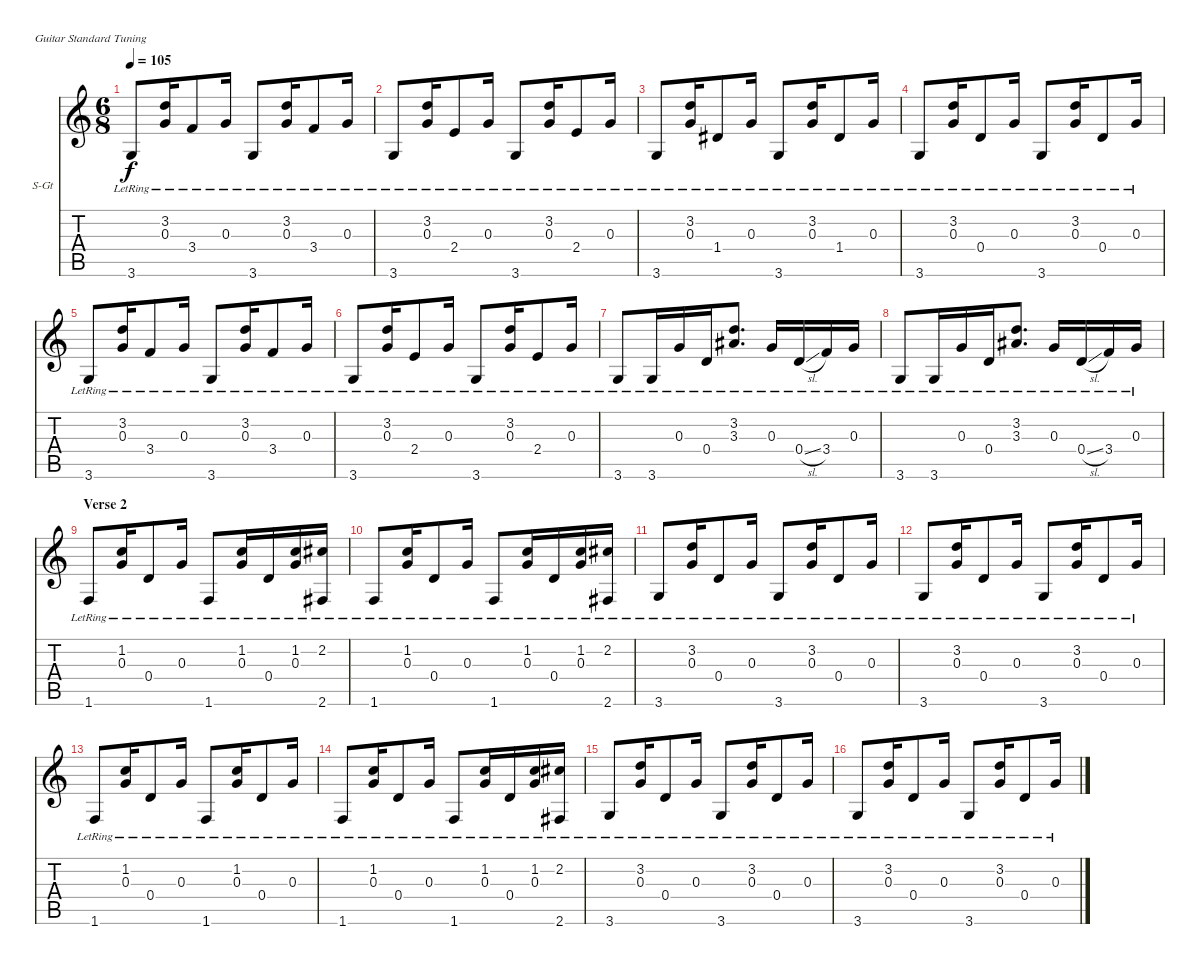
\defaultSystemsLayout 4
\bracketExtendMode nobrackets
\firstSystemTrackNameOrientation horizontal
\otherSystemsTrackNameOrientation horizontal
\track ("Steel Guitar" "S-Gt") {instrument acousticguitarsteel}
\staff {score tabs}
\tuning (E4 B3 G3 D3 A2 E2)
\ts (6 8)
\tempo 105
\clef g2
\scale
0.333333
\ks c
3.6{lr}.8{dy f} (3.2{lr} 0.3{lr}).16 3.4{lr}.8 0.3{lr}.16 3.6{lr}.8 (3.2{lr} 0.3{lr}).16 3.4{lr}.8 0.3{lr}.16 |
\scale
0.333333 3.6{lr}.8 (3.2{lr} 0.3{lr}).16 2.4{lr}.8 0.3{lr}.16 3.6{lr}.8 (3.2{lr} 0.3{lr}).16 2.4{lr}.8 0.3{lr}.16 |
\scale
0.333333 3.6{lr}.8 (3.2{lr} 0.3{lr}).16 1.4{lr}.8 0.3{lr}.16 3.6{lr}.8 (3.2{lr} 0.3{lr}).16 1.4{lr}.8 0.3{lr}.16 |
\scale
0.333333 3.6{lr}.8 (3.2{lr} 0.3{lr}).16 0.4{lr}.8 0.3{lr}.16 3.6{lr}.8 (3.2{lr} 0.3{lr}).16 0.4{lr}.8 0.3{lr}.16 |
\scale
0.333333 3.6{lr}.8 (3.2{lr} 0.3{lr}).16 3.4{lr}.8 0.3{lr}.16 3.6{lr}.8 (3.2{lr} 0.3{lr}).16 3.4{lr}.8 0.3{lr}.16 |
\scale
0.333333 3.6{lr}.8 (3.2{lr} 0.3{lr}).16 2.4{lr}.8 0.3{lr}.16 3.6{lr}.8 (3.2{lr} 0.3{lr}).16 2.4{lr}.8 0.3{lr}.16 |
\scale
0.333333 3.6{lr}.8 3.6{lr}.16 0.3{lr}.16 0.4{lr}.16 (3.2{lr} 3.3{lr}).8{d} 0.3{lr}.16 0.4{sl lr}.16 3.4{lr}.16 0.3{lr}.16 |
\scale
0.333333 3.6{lr}.8 3.6{lr}.16 0.3{lr}.16 0.4{lr}.16 (3.2{lr} 3.3{lr}).8{d} 0.3{lr}.16 0.4{sl lr}.16 3.4{lr}.16 0.3{lr}.16 |
\section ("" "Verse 2")
\scale
0.333333 1.6{lr}.8 (1.2{lr} 0.3{lr}).16 0.4{lr}.8 0.3{lr}.16 1.6{lr}.8 (1.2{lr} 0.3{lr}).16 0.4{lr}.16 (0.3{lr} 1.2{lr}).16 (2.6{lr} 2.2{lr}).16 |
\scale
0.333333 1.6{lr}.8 (1.2{lr} 0.3{lr}).16 0.4{lr}.8 0.3{lr}.16 1.6{lr}.8 (1.2{lr} 0.3{lr}).16 0.4{lr}.16 (0.3{lr} 1.2{lr}).16 (2.6{lr} 2.2{lr}).16 |
\scale
0.333333 3.6{lr}.8 (3.2{lr} 0.3{lr}).16 0.4{lr}.8 0.3{lr}.16 3.6{lr}.8 (3.2{lr} 0.3{lr}).16 0.4{lr}.8 0.3{lr}.16 |
\scale
0.333333 3.6{lr}.8 (3.2{lr} 0.3{lr}).16 0.4{lr}.8 0.3{lr}.16 3.6{lr}.8 (3.2{lr} 0.3{lr}).16 0.4{lr}.8 0.3{lr}.16 |
\scale
0.333333 1.6{lr}.8 (1.2{lr} 0.3{lr}).16 0.4{lr}.8 0.3{lr}.16 1.6{lr}.8 (1.2{lr} 0.3{lr}).16 0.4{lr}.8 0.3{lr}.16 |
\scale
0.333333 1.6{lr}.8 (1.2{lr} 0.3{lr}).16 0.4{lr}.8 0.3{lr}.16 1.6{lr}.8 (1.2{lr} 0.3{lr}).16 0.4{lr}.16 (0.3{lr} 1.2{lr}).16 (2.6{lr} 2.2{lr}).16 |
\scale
0.333333 3.6{lr}.8 (3.2{lr} 0.3{lr}).16 0.4{lr}.8 0.3{lr}.16 3.6{lr}.8 (3.2{lr} 0.3{lr}).16 0.4{lr}.8 0.3{lr}.16 |
\scale
0.333333 3.6{lr}.8 (3.2{lr} 0.3{lr}).16 0.4{lr}.8 0.3{lr}.16 3.6{lr}.8 (3.2{lr} 0.3{lr}).16 0.4{lr}.8 0.3{lr}.16
